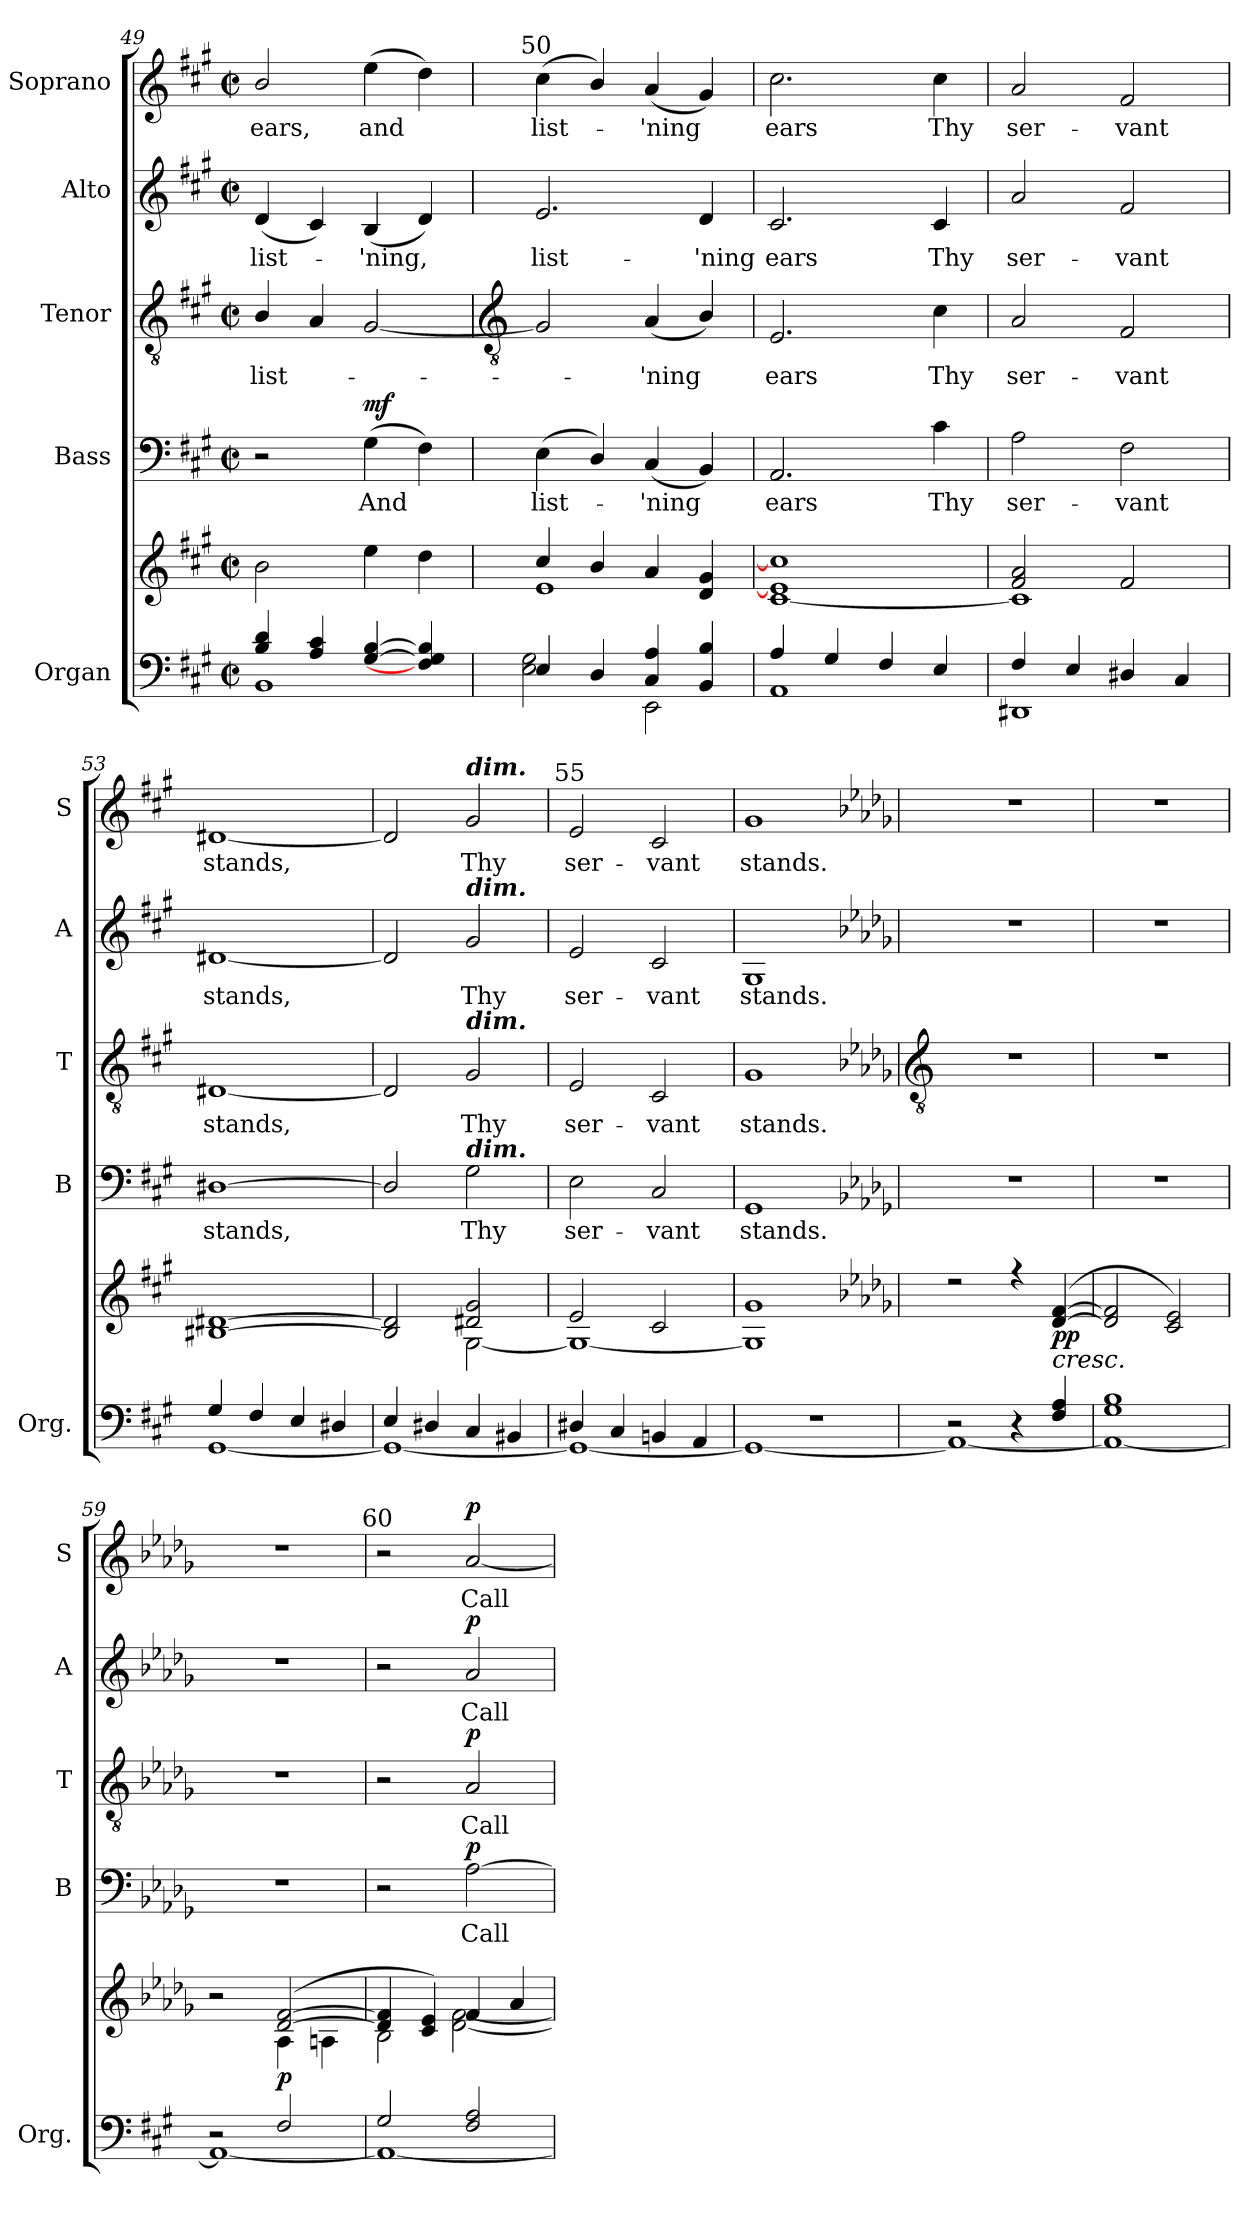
**kern	**kern	**dynam	**kern	**text	**dynam	**kern	**text	**dynam	**kern	**text	**dynam	**kern	**text	**dynam
*part5	*part5	*part5	*part4	*part4	*part4	*part3	*part3	*part3	*part2	*part2	*part2	*part1	*part1	*part1
*staff6	*staff5	*staff5/6	*staff4	*staff4	*staff4	*staff3	*staff3	*staff3	*staff2	*staff2	*staff2	*staff1	*staff1	*staff1
*I"Organ	*	*	*I"Bass	*	*	*I"Tenor	*	*	*I"Alto	*	*	*I"Soprano	*	*
*I'Org.	*	*	*I'B	*	*	*I'T	*	*	*I'A	*	*	*I'S	*	*
*clefF4	*clefG2	*	*clefF4	*	*	*clefGv2	*	*	*clefG2	*	*	*clefG2	*	*
*k[f#c#g#]	*k[f#c#g#]	*	*k[f#c#g#]	*	*	*k[f#c#g#]	*	*	*k[f#c#g#]	*	*	*k[f#c#g#]	*	*
*A:	*A:	*	*A:	*	*	*A:	*	*	*A:	*	*	*A:	*	*
*M2/2	*M2/2	*	*M2/2	*	*	*M2/2	*	*	*M2/2	*	*	*M2/2	*	*
*met(c|)	*met(c|)	*	*met(c|)	*	*	*met(c|)	*	*	*met(c|)	*	*	*met(c|)	*	*
=49	=49	=49	=49	=49	=49	=49	=49	=49	=49	=49	=49	=49	=49	=49
*^	*^	*	*	*	*	*	*	*	*	*	*	*	*	*
!	!	!	!	!	!	!	!	!	!LO:LY:b	!	!	!LO:LY:b	!	!	!LO:LY:b	!
4B/ 4d/	1BB\	2b\	2ryy	.	2r	.	.	4B/	list-	.	(<4d	list-	.	2b/	ears,	.
4A/ 4c#/	.	.	.	.	.	.	.	4A	.	.	4c#)	.	.	.	.	.
!	!	!	!	!	!	!LO:LY:b	!LO:DY:b	!	!	!	!	!LO:LY:b	!	!	!LO:LY:b	!
[4G#/ [4B/	.	4ee\	2ryy	.	(>4G#	And	mf	[2G#	.	.	(<4B	'ning,	.	(>4ee	and	.
4F#/] 4G#/] 4B/]	.	4dd\	.	.	4F#)	.	.	.	.	.	4d)	.	.	4dd)	.	.
!!LO:LB:g=z
=50	=50	=50	=50	=50	=50	=50	=50	=50	=50	=50	=50	=50	=50	=50	=50	=50
*	*	*	*	*	*	*	*	*clefGv2	*	*	*	*	*	*	*	*
!	!	!	!	!	!	!	!	!	!	!	!	!	!	!LO:TX:a:cj:t=50	!	!
!	!	!	!	!	!	!LO:LY:b	!	!	!	!	!	!LO:LY:b	!	!	!LO:LY:b	!
4E/	2E\ 2G#\	4cc#/	1e\	.	(<4E	list-	.	2G#]	.	.	2.e	list-	.	(<4cc#	list-	.
4D/	.	4b/	.	.	4D/)	.	.	.	.	.	.	.	.	4b/)	.	.
!	!	!	!	!	!	!LO:LY:b	!	!	!LO:LY:b	!	!	!	!	!	!LO:LY:b	!
4C#/ 4A/	2EE\	4a/	.	.	(<4C#	'ning	.	(<4A	'ning	.	.	.	.	(<4a	'ning	.
!	!	!	!	!	!	!	!	!	!	!	!	!LO:LY:b	!	!	!	!
4BB/ 4B/	.	4d/ 4g#/	.	.	4BB)	.	.	4B/)	.	.	4d	-'ning	.	4g#)	.	.
=51	=51	=51	=51	=51	=51	=51	=51	=51	=51	=51	=51	=51	=51	=51	=51	=51
!	!	!	!	!	!	!LO:LY:b	!	!	!LO:LY:b	!	!	!LO:LY:b	!	!	!LO:LY:b	!
4A/	1AA\	1e/] 1cc#/]	[1c#\	.	2.AA	ears	.	2.E	ears	.	2.c#	ears	.	2.cc#	ears	.
4G#/	.	.	.	.	.	.	.	.	.	.	.	.	.	.	.	.
4F#/	.	.	.	.	.	.	.	.	.	.	.	.	.	.	.	.
!	!	!	!	!	!	!LO:LY:b	!	!	!LO:LY:b	!	!	!LO:LY:b	!	!	!LO:LY:b	!
4E/	.	.	.	.	4c#	Thy	.	4c#	Thy	.	4c#	Thy	.	4cc#	Thy	.
=52	=52	=52	=52	=52	=52	=52	=52	=52	=52	=52	=52	=52	=52	=52	=52	=52
!	!	!	!	!	!	!LO:LY:b	!	!	!LO:LY:b	!	!	!LO:LY:b	!	!	!LO:LY:b	!
4F#/	1DD#X\	2f#/ 2a/	1c#\]	.	2A	ser-	.	2A	ser-	.	2a	ser-	.	2a	ser-	.
4E/	.	.	.	.	.	.	.	.	.	.	.	.	.	.	.	.
!	!	!	!	!	!	!LO:LY:b	!	!	!LO:LY:b	!	!	!LO:LY:b	!	!	!LO:LY:b	!
4D#X/	.	2f#/	.	.	2F#	-vant	.	2F#	-vant	.	2f#	-vant	.	2f#	-vant	.
4C#/	.	.	.	.	.	.	.	.	.	.	.	.	.	.	.	.
=53	=53	=53	=53	=53	=53	=53	=53	=53	=53	=53	=53	=53	=53	=53	=53	=53
!	!	!	!	!	!	!LO:LY:b	!	!	!LO:LY:b	!	!	!LO:LY:b	!	!	!LO:LY:b	!
4G#/	[1GG#\	[1B#X/ [1d#X/	1ryy	.	[1D#X	stands,	.	[1D#X	stands,	.	[1d#X	stands,	.	[1d#X	stands,	.
4F#/	.	.	.	.	.	.	.	.	.	.	.	.	.	.	.	.
4E/	.	.	.	.	.	.	.	.	.	.	.	.	.	.	.	.
4D#X/	.	.	.	.	.	.	.	.	.	.	.	.	.	.	.	.
=54	=54	=54	=54	=54	=54	=54	=54	=54	=54	=54	=54	=54	=54	=54	=54	=54
4E/	1GG#\_	2B#/] 2d#/]	2ryy	.	2D#/]	.	.	2D#]	.	.	2d#]	.	.	2d#]	.	.
4D#X/	.	.	.	.	.	.	.	.	.	.	.	.	.	.	.	.
!	!	!	!	!	!	!	!	!	!	!	!	!	!	!LO:TX:a:Bi:t=dim.	!	!
!	!	!	!	!	!	!	!	!	!	!	!LO:TX:a:Bi:t=dim.	!	!	!	!	!
!	!	!	!	!	!	!	!	!LO:TX:a:Bi:t=dim.	!	!	!	!	!	!	!	!
!	!	!	!	!	!LO:TX:a:Bi:t=dim.	!	!	!	!	!	!	!	!	!	!	!
!	!	!	!	!	!	!LO:LY:b	!	!	!LO:LY:b	!	!	!LO:LY:b	!	!	!LO:LY:b	!
4C#/	.	2d#/ 2g#/	[2G#\	.	2G#	Thy	.	2G#	Thy	.	2g#	Thy	.	2g#	Thy	.
4BB#X/	.	.	.	.	.	.	.	.	.	.	.	.	.	.	.	.
=55	=55	=55	=55	=55	=55	=55	=55	=55	=55	=55	=55	=55	=55	=55	=55	=55
!	!	!	!	!	!	!	!	!	!	!	!	!	!	!LO:TX:a:cj:t=55	!	!
!	!	!	!	!	!	!LO:LY:b	!	!	!LO:LY:b	!	!	!LO:LY:b	!	!	!LO:LY:b	!
4D#X/	1GG#\_	2e/	1G#\_	.	2E	ser-	.	2E	ser-	.	2e	ser-	.	2e	ser-	.
4C#/	.	.	.	.	.	.	.	.	.	.	.	.	.	.	.	.
!	!	!	!	!	!	!LO:LY:b	!	!	!LO:LY:b	!	!	!LO:LY:b	!	!	!LO:LY:b	!
4BBn/	.	2c#/	.	.	2C#	-vant	.	2C#	-vant	.	2c#	-vant	.	2c#	-vant	.
4AA/	.	.	.	.	.	.	.	.	.	.	.	.	.	.	.	.
=56	=56	=56	=56	=56	=56	=56	=56	=56	=56	=56	=56	=56	=56	=56	=56	=56
!	!	!	!	!	!	!LO:LY:b	!	!	!LO:LY:b	!	!	!LO:LY:b	!	!	!LO:LY:b	!
1r	1GG#\_	1g#/	1G#\]	.	1GG#	stands.	.	1G#	stands.	.	1G#	stands.	.	1g#	stands.	.
*v	*v	*	*	*	*	*	*	*	*	*	*	*	*	*	*	*
*	*v	*v	*	*	*	*	*	*	*	*	*	*	*	*	*
*k[b-e-a-d-g-]	*k[b-e-a-d-g-]	*	*k[b-e-a-d-g-]	*	*	*k[b-e-a-d-g-]	*	*	*k[b-e-a-d-g-]	*	*	*k[b-e-a-d-g-]	*	*
*D-:	*D-:	*	*D-:	*	*	*D-:	*	*	*D-:	*	*	*D-:	*	*
!!LO:LB:g=z
=57	=57	=57	=57	=57	=57	=57	=57	=57	=57	=57	=57	=57	=57	=57
*	*	*	*	*	*	*clefGv2	*	*	*	*	*	*	*	*
*^	*^	*	*	*	*	*	*	*	*	*	*	*	*	*
*	*^	*	*^	*	*	*	*	*	*	*	*	*	*	*	*	*
2r	1AA-\_	1ryy	2r	2ryy	1ryy	.	1r	.	.	1r	.	.	1r	.	.	1r	.	.
4r	.	.	4r	2ryy	.	.	.	.	.	.	.	.	.	.	.	.	.	.
!	!	!	!	!	!	!LO:HP:b	!	!	!	!	!	!	!	!	!	!	!	!
!	!	!	!	!	!	!LO:DY:n=1:b	!	!	!	!	!	!	!	!	!	!	!	!
4F/ 4A-/	.	.	(>[4d-/ [4f/	.	.	< pp	.	.	.	.	.	.	.	.	.	.	.	.
=58	=58	=58	=58	=58	=58	=58	=58	=58	=58	=58	=58	=58	=58	=58	=58	=58	=58	=58
!	!	!	!	!	!	!LO:HP:b	!	!	!	!	!	!	!	!	!	!	!	!
1G-/ 1B-/	1AA-\_	1ryy	2d-/] 2f/]	2ryy	1ryy	>	1r	.	.	1r	.	.	1r	.	.	1r	.	.
.	.	.	2c/ 2e-/)	2ryy	.	[	.	.	.	.	.	.	.	.	.	.	.	.
*v	*v	*v	*	*	*	*	*	*	*	*	*	*	*	*	*	*	*	*
*	*v	*v	*v	*	*	*	*	*	*	*	*	*	*	*	*	*
.	.	]	.	.	.	.	.	.	.	.	.	.	.	.
=59	=59	=59	=59	=59	=59	=59	=59	=59	=59	=59	=59	=59	=59	=59
*^	*^	*	*	*	*	*	*	*	*	*	*	*	*	*
*	*^	*	*^	*	*	*	*	*	*	*	*	*	*	*	*	*
2r	1AA-\_	1ryy	2r	2r	1ryy	.	1r	.	.	1r	.	.	1r	.	.	1r	.	.
!	!	!	!	!	!	!LO:DY:b	!	!	!	!	!	!	!	!	!	!	!	!
2F/	.	.	(>[2d-/ [2f/	4A-\	.	p	.	.	.	.	.	.	.	.	.	.	.	.
.	.	.	.	4An\	.	.	.	.	.	.	.	.	.	.	.	.	.	.
=60	=60	=60	=60	=60	=60	=60	=60	=60	=60	=60	=60	=60	=60	=60	=60	=60	=60	=60
!	!	!	!	!	!	!	!	!	!	!	!	!	!	!	!	!LO:TX:a:cj:t=60	!	!
2G-/	1AA-\_	1ryy	4d-/] 4f/]	2B-\	1ryy	.	2r	.	.	2r	.	.	2r	.	.	2r	.	.
.	.	.	4c/ 4e-/)	.	.	.	.	.	.	.	.	.	.	.	.	.	.	.
!	!	!	!	!	!	!	!	!LO:LY:b	!LO:DY:b	!	!LO:LY:b	!LO:DY:b	!	!LO:LY:b	!LO:DY:b	!	!LO:LY:b	!LO:DY:b
2F/ 2A-/	.	.	4f/	[2d-\ [2f\	.	.	[2A-	Call	p	2A-	Call	p	2a-	Call	p	[2a-	Call	p
.	.	.	4a-/	.	.	.	.	.	.	.	.	.	.	.	.	.	.	.
*v	*v	*v	*	*	*	*	*	*	*	*	*	*	*	*	*	*	*	*
*	*v	*v	*v	*	*	*	*	*	*	*	*	*	*	*	*	*
=	=	=	=	=	=	=	=	=	=	=	=	=	=	=
*-	*-	*-	*-	*-	*-	*-	*-	*-	*-	*-	*-	*-	*-	*-
